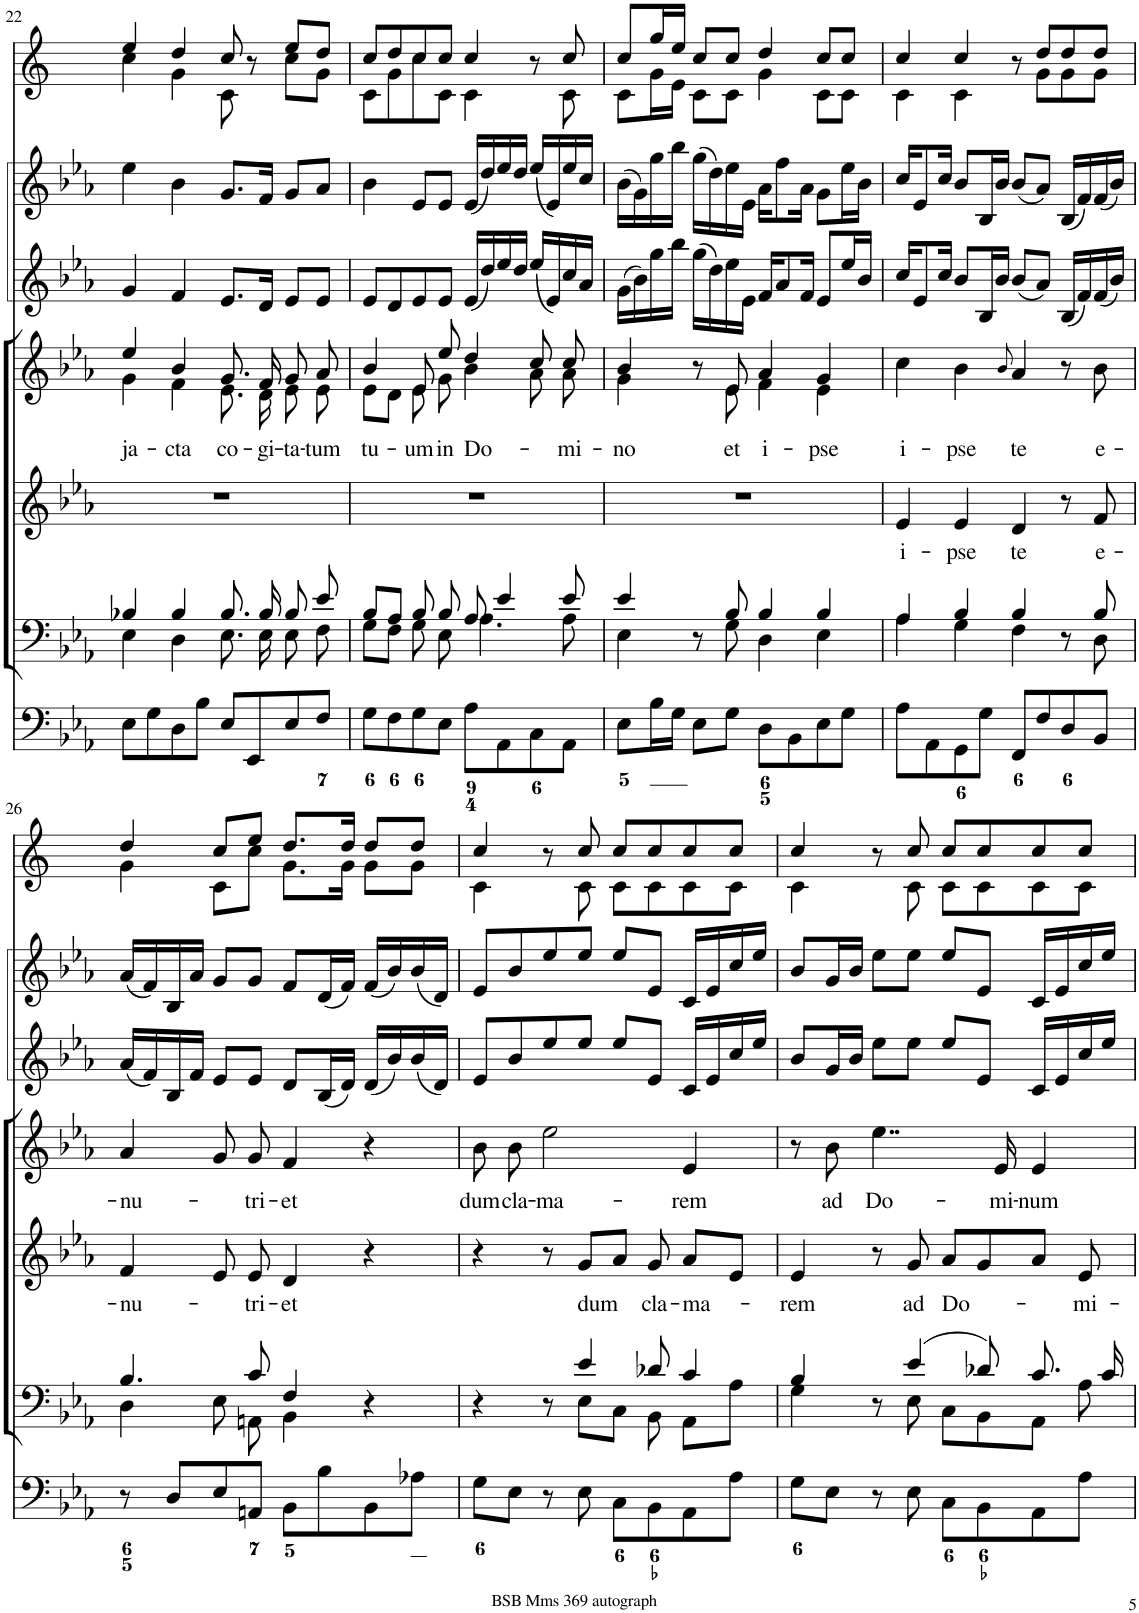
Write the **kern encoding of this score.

**kern	**kern	**kern	**text	**kern	**text	**kern	**kern	**kern
*part7	*part6	*part5	*part5	*part4	*part4	*part3	*part2	*part1
*staff7	*staff6	*staff5	*staff5	*staff4	*staff4	*staff3	*staff2	*staff1
*I"Organ	*I"Voice	*I"Alto	*	*I"Voice	*	*I"Violin	*I"Violini	*I"Corni in Eb
*	*	*	*	*	*	*I'Vln	*I'Vln	*
!!LO:PB:g=z
*clefF4	*clefF4	*clefG2	*	*clefG2	*	*clefG2	*clefG2	*clefG2
*	*	*	*	*	*	*	*	*Trd5c9
*k[b-e-a-]	*k[b-e-a-]	*k[b-e-a-]	*	*k[b-e-a-]	*	*k[b-e-a-]	*k[b-e-a-]	*k[]
*M4/4	*M4/4	*M4/4	*	*M4/4	*	*M4/4	*M4/4	*M4/4
*met(c)	*met(c)	*met(c)	*	*met(c)	*	*met(c)	*met(c)	*met(c)
=22	=22	=22	=22	=22	=22	=22	=22	=22
*	*^	*	*	*	*	*	*	*
!	!	!	!	!	!	!LO:LY:b	!	!	!
*	*	*	*	*	*^	*	*	*	*^
8E-\L	4B-X/	4E-\	1r	.	4ee-/	4g\	ja-	4g/	4ee-\	4ee/	4cc\
8G\	.	.	.	.	.	.	.	.	.	.	.
!	!	!	!	!	!	!	!LO:LY:b	!	!	!	!
8D\	4B-/	4D\	.	.	4b-/	4f\	-cta	4f/	4b-\	4dd/	4g\
8B-\J	.	.	.	.	.	.	.	.	.	.	.
!	!	!	!	!	!	!	!LO:LY:b	!	!	!	!
8E-/L	8.B-/	8.E-\	.	.	8.g/	8.e-\	co-	8.e-/L	8.g/L	8cc/	8c\
8EE-/	.	.	.	.	.	.	.	.	.	8r	8ryy
!	!	!	!	!	!	!	!LO:LY:b	!	!	!	!
.	16B-/	16E-\	.	.	16f/	16d\	-gi-	16d/Jk	16f/Jk	.	.
!	!	!	!	!	!	!	!LO:LY:b	!	!	!	!
8E-/	8B-/	8E-\	.	.	8g/	8e-\	-ta-	8e-/L	8g/L	8ee/L	8cc\L
!	!	!	!	!	!	!	!LO:LY:b	!	!	!	!
8F/J	8e-/	8F\	.	.	8a-/	8e-\	-tum	8e-/J	8a-/J	8dd/J	8g\J
=23	=23	=23	=23	=23	=23	=23	=23	=23	=23	=23	=23
!	!	!	!	!	!	!	!LO:LY:b	!	!	!	!
8G\L	8B-/L	8G\L	1r	.	4b-/	8e-\L	tu-	8e-/L	4b-\	8cc/L	8c\L
8F\	8A-/J	8F\J	.	.	.	8d\J	.	8d/	.	8dd/	8g\
!	!	!	!	!	!	!	!LO:LY:b	!	!	!	!
8G\	8B-/	8G\	.	.	8e-/	8e-\	-um	8e-/	8e-/L	8cc/	8cc\
!	!	!	!	!	!	!	!LO:LY:b	!	!	!	!
8E-\J	8B-/	8E-\	.	.	8ee-/	8g\	in	8e-/J	8e-/J	8cc/J	8c\J
!	!	!	!	!	!	!	!LO:LY:b	!	!	!	!
8A-\L	8A-/	4.A-\	.	.	4dd/	4b-\	Do-	(16e-/LL	(16e-/LL	4cc/	4c\
.	.	.	.	.	.	.	.	16dd/)	16dd/)	.	.
8AA-\	4e-/	.	.	.	.	.	.	16ee-/	16ee-/	.	.
.	.	.	.	.	.	.	.	16dd/JJ	16dd/JJ	.	.
8C\	.	.	.	.	8cc/	8a-\	.	(16ee-/LL	(16ee-/LL	8r	8ryy
.	.	.	.	.	.	.	.	16e-/)	16e-/)	.	.
!	!	!	!	!	!	!	!LO:LY:b	!	!	!	!
8AA-\J	8e-/	8A-\	.	.	8cc/	8a-\	-mi-	16cc/	16ee-/	8cc/	8c\
.	.	.	.	.	.	.	.	16a-/JJ	16cc/JJ	.	.
=24	=24	=24	=24	=24	=24	=24	=24	=24	=24	=24	=24
!	!	!	!	!	!	!	!LO:LY:b	!	!	!	!
8E-\L	4e-/	4E-\	1r	.	4b-/	4g\	-no	(16g\LL	(16b-\LL	8cc/L	8c\L
.	.	.	.	.	.	.	.	16b-\)	16g\)	.	.
16B-\L	.	.	.	.	.	.	.	16gg\	16gg\	16gg/L	16g\L
16G\JJ	.	.	.	.	.	.	.	16bb-\JJ	16bb-\JJ	16ee/JJ	16e\JJ
8E-\L	8r	8ryy	.	.	8r	8ryy	.	(16gg\LL	(16gg\LL	8cc/L	8c\L
.	.	.	.	.	.	.	.	16dd\)	16dd\)	.	.
!	!	!	!	!	!	!	!LO:LY:b	!	!	!	!
8G\J	8B-/	8G\	.	.	8e-/	8e-\	et	16ee-\	16ee-\	8cc/J	8c\J
.	.	.	.	.	.	.	.	16e-\JJ	16e-\JJ	.	.
!	!	!	!	!	!	!	!LO:LY:b	!	!	!	!
8D\L	4B-/	4D\	.	.	4a-/	4f\	i-	16f/KL	16a-\KL	4dd/	4g\
.	.	.	.	.	.	.	.	8a-/	8ff\	.	.
8BB-\	.	.	.	.	.	.	.	.	.	.	.
.	.	.	.	.	.	.	.	16f/Jk	16a-\Jk	.	.
!	!	!	!	!	!	!	!LO:LY:b	!	!	!	!
8E-\	4B-/	4E-\	.	.	4g/	4e-\	-pse	8e-/L	8g\L	8cc/L	8c\L
8G\J	.	.	.	.	.	.	.	16ee-/L	16ee-\L	8cc/J	8c\J
.	.	.	.	.	.	.	.	16b-/JJ	16b-\JJ	.	.
*	*	*	*	*	*v	*v	*	*	*	*	*
=25	=25	=25	=25	=25	=25	=25	=25	=25	=25	=25
!	!	!	!	!LO:LY:b	!	!LO:LY:b	!	!	!	!
8A-\L	4A-/	4A-\	4e-/	i-	4cc\	i-	16cc/KL	16cc/KL	4cc/	4c\
.	.	.	.	.	.	.	8e-/	8e-/	.	.
8AA-\	.	.	.	.	.	.	.	.	.	.
.	.	.	.	.	.	.	16cc/Jk	16cc/Jk	.	.
!	!	!	!	!LO:LY:b	!	!LO:LY:b	!	!	!	!
8GG\	4B-/	4G\	4e-/	-pse	4b-\	-pse	8b-/L	8b-/L	4cc/	4c\
8G\J	.	.	.	.	.	.	16B-/L	16B-/L	.	.
.	.	.	.	.	.	.	16b-/JJ	16b-/JJ	.	.
.	.	.	.	.	8qb-/	.	.	.	.	.
!	!	!	!	!LO:LY:b	!	!LO:LY:b	!	!	!	!
8FF/L	4B-/	4F\	4d/	te	4a-/	te	(8b-/L	(8b-/L	8r	8ryy
8F/	.	.	.	.	.	.	8a-/J)	8a-/J)	8dd/L	8g\L
8D/	8r	8ryy	8r	.	8r	.	(16B-/LL	(16B-/LL	8dd/	8g\
.	.	.	.	.	.	.	16f/)	16f/)	.	.
!	!	!	!	!LO:LY:b	!	!LO:LY:b	!	!	!	!
8BB-/J	8B-/	8D\	8f/	e-	8b-\	e-	(16f/	(16f/	8dd/J	8g\J
.	.	.	.	.	.	.	16b-/JJ)	16b-/JJ)	.	.
!!LO:LB:g=z	!!
=26	=26	=26	=26	=26	=26	=26	=26	=26	=26	=26
!	!	!	!	!LO:LY:b	!	!LO:LY:b	!	!	!	!
8r	4.B-/	4D\	4f/	-nu-	4a-/	-nu-	(16a-/LL	(16a-/LL	4dd/	4g\
.	.	.	.	.	.	.	16f/)	16f/)	.	.
8D/L	.	.	.	.	.	.	16B-/	16B-/	.	.
.	.	.	.	.	.	.	16f/JJ	16a-/JJ	.	.
8E-/	.	8E-\	8e-/	.	8g/	.	8e-/L	8g/L	8cc/L	8c\L
!	!	!	!	!LO:LY:b	!	!LO:LY:b	!	!	!	!
8AAn/J	8c/	8AAn\	8e-/	-tri-	8g/	-tri-	8e-/J	8g/J	8ee/J	8cc\J
!	!	!	!	!LO:LY:b	!	!LO:LY:b	!	!	!	!
8BB-\L	4F/	4BB-\	4d/	-et	4f/	-et	8d/L	8f/L	8.dd/L	8.g\L
8B-\	.	.	.	.	.	.	(16B-/L	(16d/L	.	.
.	.	.	.	.	.	.	16d/JJ)	16f/JJ)	16dd/Jk	16g\Jk
8BB-\	4r	4ryy	4r	.	4r	.	(16d/LL	(16f/LL	8dd/L	8g\L
.	.	.	.	.	.	.	16b-/)	16b-/)	.	.
8A-X\J	.	.	.	.	.	.	(16b-/	(16b-/	8dd/J	8g\J
.	.	.	.	.	.	.	16d/JJ)	16d/JJ)	.	.
=27	=27	=27	=27	=27	=27	=27	=27	=27	=27	=27
!	!	!	!	!	!	!LO:LY:b	!	!	!	!
8G\L	4r	4.ryy	4r	.	8b-\	dum	8e-/L	8e-/L	4cc/	4c\
!	!	!	!	!	!	!LO:LY:b	!	!	!	!
8E-\J	.	.	.	.	8b-\	cla-	8b-/	8b-/	.	.
!	!	!	!	!	!	!LO:LY:b	!	!	!	!
8r	8r	.	8r	.	2ee-\	-ma-	8ee-/	8ee-/	8r	8ryy
!	!	!	!	!LO:LY:b	!	!	!	!	!	!
8E-\	4e-/	8E-\L	8g/L	dum	.	.	8ee-/J	8ee-/J	8cc/	8c\
8C\L	.	8C\J	8a-/J	.	.	.	8ee-/L	8ee-/L	8cc/L	8c\L
!	!	!	!	!LO:LY:b	!	!	!	!	!	!
8BB-\	8d-X/	8BB-\	8g/	cla-	.	.	8e-/J	8e-/J	8cc/	8c\
!	!	!	!	!LO:LY:b	!	!LO:LY:b	!	!	!	!
8AA-\	4c/	8AA-\L	8a-/L	-ma-	4e-/	-rem	16c/LL	16c/LL	8cc/	8c\
.	.	.	.	.	.	.	16e-/	16e-/	.	.
8A-\J	.	8A-\J	8e-/J	.	.	.	16cc/	16cc/	8cc/J	8c\J
.	.	.	.	.	.	.	16ee-/JJ	16ee-/JJ	.	.
=28	=28	=28	=28	=28	=28	=28	=28	=28	=28	=28
!	!	!	!	!LO:LY:b	!	!	!	!	!	!
8G\L	4B-/	4G\	4e-/	-rem	8r	.	8b-/L	8b-/L	4cc/	4c\
!	!	!	!	!	!	!LO:LY:b	!	!	!	!
8E-\J	.	.	.	.	8b-\	ad	16g/L	16g/L	.	.
.	.	.	.	.	.	.	16b-/JJ	16b-/JJ	.	.
!	!	!	!	!	!	!LO:LY:b	!	!	!	!
8r	8r	8ryy	8r	.	4..ee-\	Do-	8ee-\L	8ee-\L	8r	8ryy
!	!	!	!	!LO:LY:b	!	!	!	!	!	!
8E-\	(4e-/	8E-\	8g/	ad	.	.	8ee-\J	8ee-\J	8cc/	8c\
!	!	!	!	!LO:LY:b	!	!	!	!	!	!
8C\L	.	8C\L	8a-/L	Do-	.	.	8ee-/L	8ee-/L	8cc/L	8c\L
8BB-\	8d-X/)	8BB-\	8g/	.	.	.	8e-/J	8e-/J	8cc/	8c\
!	!	!	!	!	!	!LO:LY:b	!	!	!	!
.	.	.	.	.	16e-/	-mi-	.	.	.	.
!	!	!	!	!	!	!LO:LY:b	!	!	!	!
8AA-\	8.c/	8AA-\J	8a-/J	.	4e-/	-num	16c/LL	16c/LL	8cc/	8c\
.	.	.	.	.	.	.	16e-/	16e-/	.	.
!	!	!	!	!LO:LY:b	!	!	!	!	!	!
8A-\J	.	8A-\	8e-/	-mi-	.	.	16cc/	16cc/	8cc/J	8c\J
.	16c/	.	.	.	.	.	16ee-/JJ	16ee-/JJ	.	.
*	*v	*v	*	*	*	*	*	*	*v	*v
=	=	=	=	=	=	=	=	=
*-	*-	*-	*-	*-	*-	*-	*-	*-
